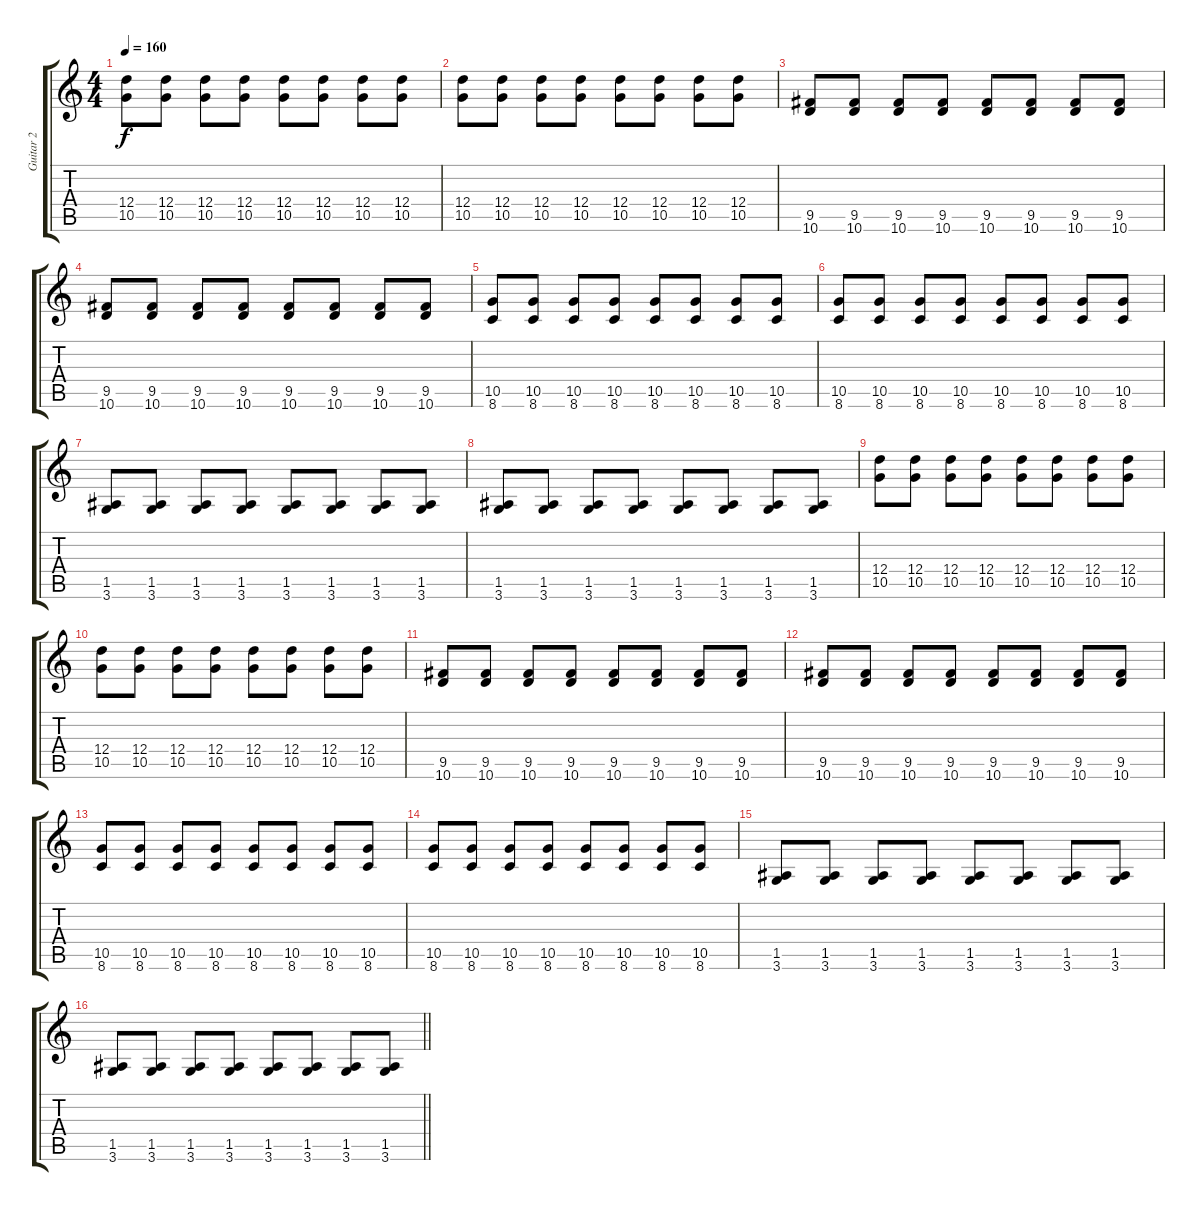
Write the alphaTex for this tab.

\track ("Guitar 2" "Guitar 2") {instrument overdrivenguitar}
\staff {score tabs}
\tuning (E4 B3 G3 D3 A2 E2) {hide}
\ts (4 4)
\tempo 160
\clef g2
\ks c
(12.4 10.5).8{dy f} (12.4 10.5).8 (12.4 10.5).8 (12.4 10.5).8 (12.4 10.5).8 (12.4 10.5).8 (12.4 10.5).8 (12.4 10.5).8 |
(12.4 10.5).8 (12.4 10.5).8 (12.4 10.5).8 (12.4 10.5).8 (12.4 10.5).8 (12.4 10.5).8 (12.4 10.5).8 (12.4 10.5).8 |
(9.5 10.6).8 (9.5 10.6).8 (9.5 10.6).8 (9.5 10.6).8 (9.5 10.6).8 (9.5 10.6).8 (9.5 10.6).8 (9.5 10.6).8 |
(9.5 10.6).8 (9.5 10.6).8 (9.5 10.6).8 (9.5 10.6).8 (9.5 10.6).8 (9.5 10.6).8 (9.5 10.6).8 (9.5 10.6).8 |
(10.5 8.6).8 (10.5 8.6).8 (10.5 8.6).8 (10.5 8.6).8 (10.5 8.6).8 (10.5 8.6).8 (10.5 8.6).8 (10.5 8.6).8 |
(10.5 8.6).8 (10.5 8.6).8 (10.5 8.6).8 (10.5 8.6).8 (10.5 8.6).8 (10.5 8.6).8 (10.5 8.6).8 (10.5 8.6).8 |
(1.5 3.6).8 (1.5 3.6).8 (1.5 3.6).8 (1.5 3.6).8 (1.5 3.6).8 (1.5 3.6).8 (1.5 3.6).8 (1.5 3.6).8 |
(1.5 3.6).8 (1.5 3.6).8 (1.5 3.6).8 (1.5 3.6).8 (1.5 3.6).8 (1.5 3.6).8 (1.5 3.6).8 (1.5 3.6).8 |
(12.4 10.5).8 (12.4 10.5).8 (12.4 10.5).8 (12.4 10.5).8 (12.4 10.5).8 (12.4 10.5).8 (12.4 10.5).8 (12.4 10.5).8 |
(12.4 10.5).8 (12.4 10.5).8 (12.4 10.5).8 (12.4 10.5).8 (12.4 10.5).8 (12.4 10.5).8 (12.4 10.5).8 (12.4 10.5).8 |
(9.5 10.6).8 (9.5 10.6).8 (9.5 10.6).8 (9.5 10.6).8 (9.5 10.6).8 (9.5 10.6).8 (9.5 10.6).8 (9.5 10.6).8 |
(9.5 10.6).8 (9.5 10.6).8 (9.5 10.6).8 (9.5 10.6).8 (9.5 10.6).8 (9.5 10.6).8 (9.5 10.6).8 (9.5 10.6).8 |
(10.5 8.6).8 (10.5 8.6).8 (10.5 8.6).8 (10.5 8.6).8 (10.5 8.6).8 (10.5 8.6).8 (10.5 8.6).8 (10.5 8.6).8 |
(10.5 8.6).8 (10.5 8.6).8 (10.5 8.6).8 (10.5 8.6).8 (10.5 8.6).8 (10.5 8.6).8 (10.5 8.6).8 (10.5 8.6).8 |
(1.5 3.6).8 (1.5 3.6).8 (1.5 3.6).8 (1.5 3.6).8 (1.5 3.6).8 (1.5 3.6).8 (1.5 3.6).8 (1.5 3.6).8 |
\barLineRight lightlight
(1.5 3.6).8 (1.5 3.6).8 (1.5 3.6).8 (1.5 3.6).8 (1.5 3.6).8 (1.5 3.6).8 (1.5 3.6).8 (1.5 3.6).8
